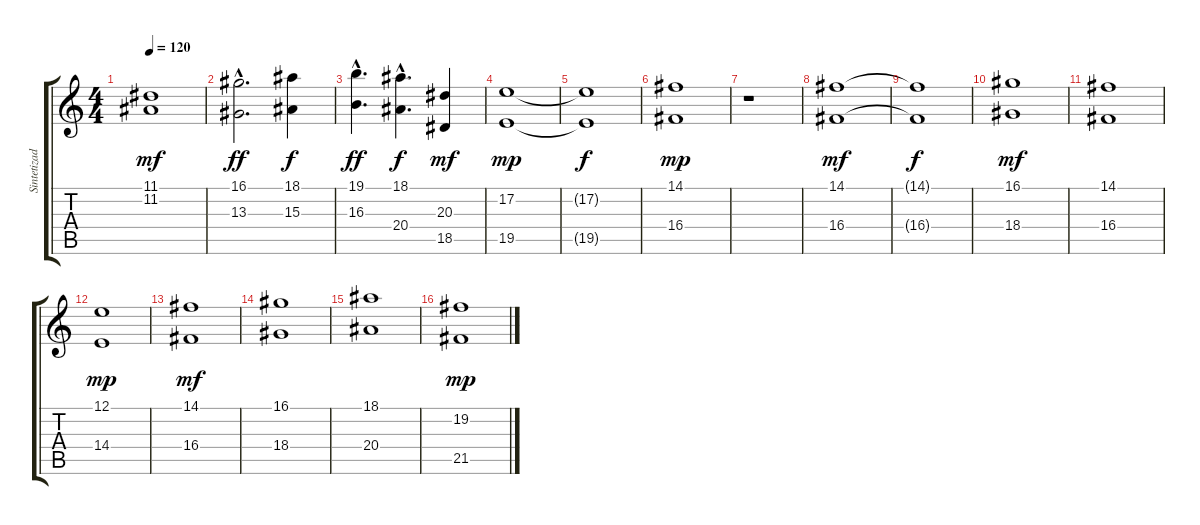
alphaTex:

\track ("Sintetizador" "Sintetizad") {instrument stringensemble1}
\staff {score tabs}
\tuning (E4 B3 G3 D3 A2 E2) {hide}
\ts (4 4)
\tempo 120
\clef g2
\ks c
(11.1 11.2).1{dy mf} |
(16.1{hac} 13.3{hac}).2{d dy ff} (18.1 15.3).4{dy f} |
(19.1{hac} 16.3{hac}).4{d dy ff} (18.1{hac} 20.4{hac}).4{d dy f} (20.3 18.5).4{dy mf} |
(17.2 19.5).1{dy mp} |
(17.2{t} 19.5{t}).1{dy f} |
(14.1 16.4).1{dy mp} |
r.1 |
(14.1 16.4).1{dy mf} |
(14.1{t} 16.4{t}).1{dy f} |
(16.1 18.4).1{dy mf} |
(14.1 16.4).1 |
(12.1 14.4).1{dy mp} |
(14.1 16.4).1{dy mf} |
(16.1 18.4).1 |
(18.1 20.4).1 |
(19.2 21.5).1{dy mp}
